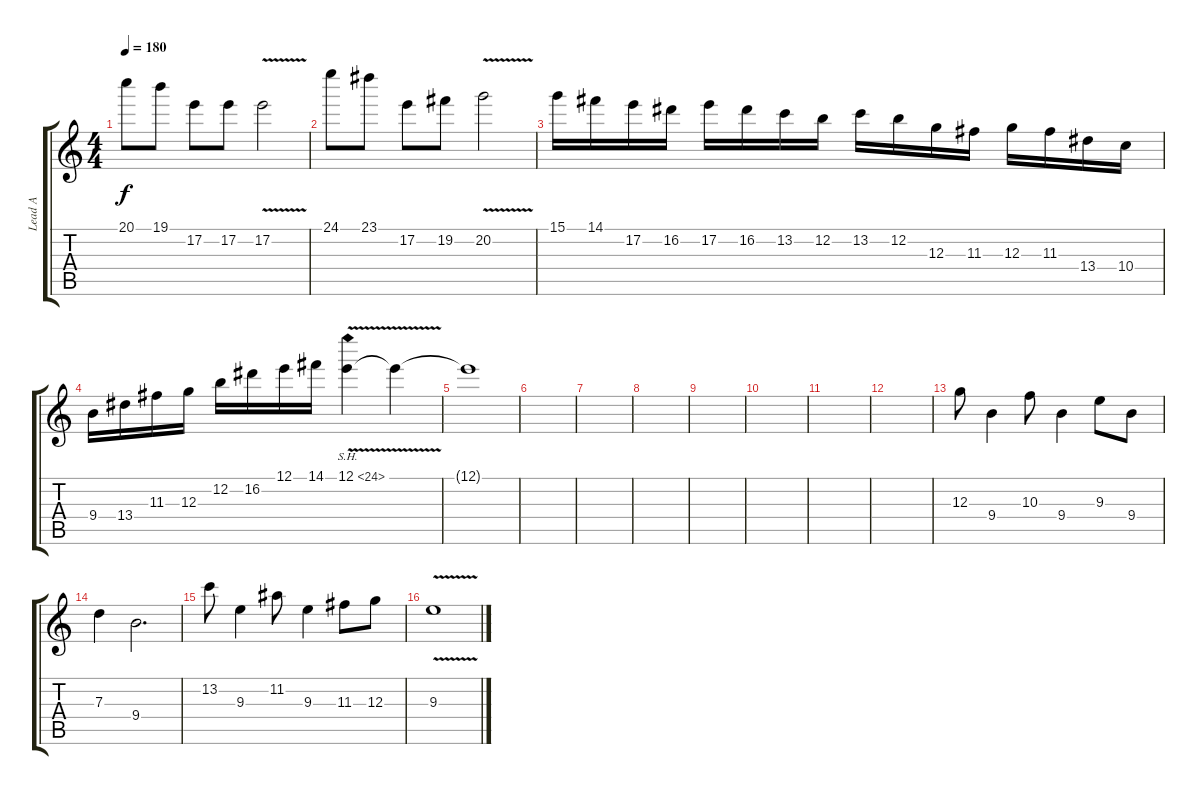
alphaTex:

\track ("Lead A" "Lead A") {instrument distortionguitar}
\staff {score tabs}
\tuning (E4 B3 G3 D3 A2 E2) {hide}
\ts (4 4)
\tempo 180
\clef g2
\ks c
20.1.8{dy f} 19.1.8 17.2.8 17.2.8 17.2{v}.2 |
24.1.8 23.1.8 17.2.8 19.2.8 20.2{v}.2 |
15.1.16 14.1.16 17.2.16 16.2.16 17.2.16 16.2.16 13.2.16 12.2.16 13.2.16 12.2.16 12.3.16 11.3.16 12.3.16 11.3.16 13.4.16 10.4.16 |
9.4.16 13.4.16 11.3.16 12.3.16 12.2.16 16.2.16 12.1.16 14.1.16 12.1{sh 12 v}.4 12.1{t}.4{volume 10} |
12.1{t}.1{volume 0} |
|
|
|
|
|
|
|
12.3.8{volume 13 balance 2} 9.4.4 10.3.8 9.4.4 9.3.8 9.4.8 |
7.3.4 9.4.2{d} |
13.2.8 9.3.4 11.2.8 9.3.4 11.3.8 12.3.8 |
9.3{v}.1
